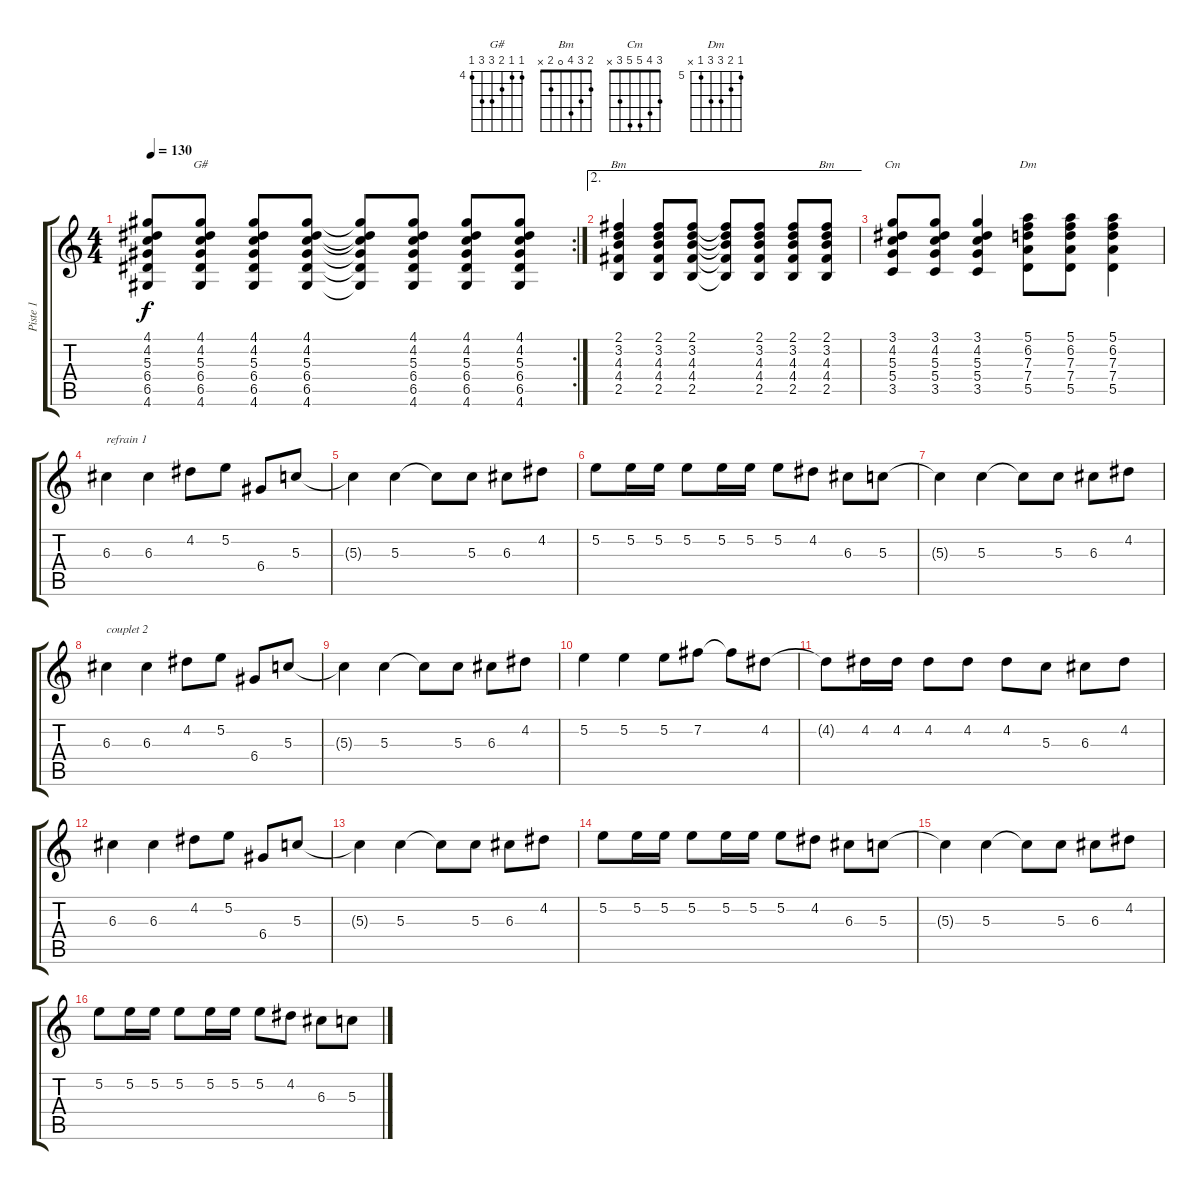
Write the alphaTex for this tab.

\track ("Piste 1" "Piste 1") {instrument acousticguitarnylon}
\staff {score tabs}
\tuning (E4 B3 G3 D3 A2 E2) {hide}
\chord ("G#" 4 4 5 6 6 4) {firstfret 4}
\chord ("Bm" 2 3 4 4 2 x)
\chord ("Bm" 2 3 4 0 2 x)
\chord ("Cm" 3 4 5 5 3 x)
\chord ("Dm" 5 6 7 7 5 x) {firstfret 5}
\rc 2
\ts (4 4)
\tempo 130
\clef g2
\ks c
(4.1{t} 4.2{t} 5.3{t} 6.4{t} 6.5{t} 4.6{t}).8{dy f} (4.1 4.2 5.3 6.4 6.5 4.6).8{ch "G#"} (4.1 4.2 5.3 6.4 6.5 4.6).8 (4.1 4.2 5.3 6.4 6.5 4.6).8 (4.1{t} 4.2{t} 5.3{t} 6.4{t} 6.5{t} 4.6{t}).8 (4.1 4.2 5.3 6.4 6.5 4.6).8 (4.1 4.2 5.3 6.4 6.5 4.6).8 (4.1 4.2 5.3 6.4 6.5 4.6).8 |
\ae 2
(2.1 3.2 4.3 4.4 2.5).4{ch "Bm"} (2.1 3.2 4.3 4.4 2.5).8 (2.1 3.2 4.3 4.4 2.5).8 (2.1{t} 3.2{t} 4.3{t} 4.4{t} 2.5{t}).8 (2.1 3.2 4.3 4.4 2.5).8 (2.1 3.2 4.3 4.4 2.5).8 (2.1 3.2 4.3 4.4 2.5).8{ch "Bm"} |
(3.1 4.2 5.3 5.4 3.5).8{ch "Cm"} (3.1 4.2 5.3 5.4 3.5).8 (3.1 4.2 5.3 5.4 3.5).4 (5.1 6.2 7.3 7.4 5.5).8{ch "Dm"} (5.1 6.2 7.3 7.4 5.5).8 (5.1 6.2 7.3 7.4 5.5).4 |
6.3.4{txt "refrain 1"} 6.3.4 4.2.8 5.2.8 6.4.8 5.3.8 |
5.3{t}.4 5.3.4 5.3{t}.8 5.3.8 6.3.8 4.2.8 |
5.2.8 5.2.16 5.2.16 5.2.8 5.2.16 5.2.16 5.2.8 4.2.8 6.3.8 5.3.8 |
5.3{t}.4 5.3.4 5.3{t}.8 5.3.8 6.3.8 4.2.8 |
6.3.4{txt "couplet 2"} 6.3.4 4.2.8 5.2.8 6.4.8 5.3.8 |
5.3{t}.4 5.3.4 5.3{t}.8 5.3.8 6.3.8 4.2.8 |
5.2.4 5.2.4 5.2.8 7.2.8 7.2{t}.8 4.2.8 |
4.2{t}.8 4.2.16 4.2.16 4.2.8 4.2.8 4.2.8 5.3.8 6.3.8 4.2.8 |
6.3.4 6.3.4 4.2.8 5.2.8 6.4.8 5.3.8 |
5.3{t}.4 5.3.4 5.3{t}.8 5.3.8 6.3.8 4.2.8 |
5.2.8 5.2.16 5.2.16 5.2.8 5.2.16 5.2.16 5.2.8 4.2.8 6.3.8 5.3.8 |
5.3{t}.4 5.3.4 5.3{t}.8 5.3.8 6.3.8 4.2.8 |
5.2.8 5.2.16 5.2.16 5.2.8 5.2.16 5.2.16 5.2.8 4.2.8 6.3.8 5.3.8
